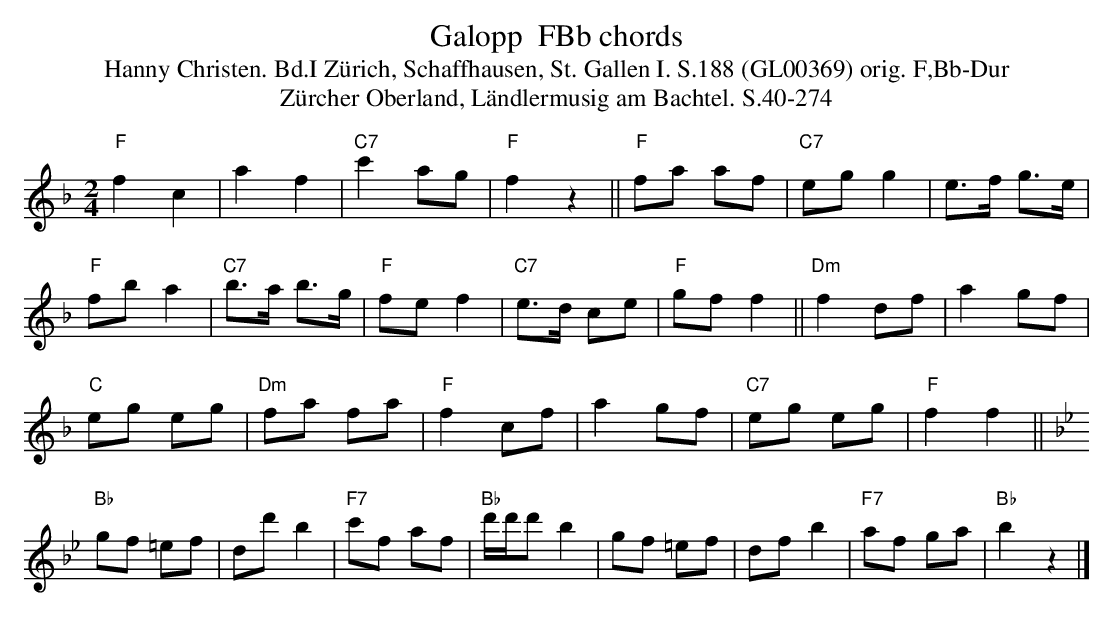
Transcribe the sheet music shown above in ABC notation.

X:1
T: Galopp  FBb chords
T:Hanny Christen. Bd.I Zürich, Schaffhausen, St. Gallen I. S.188 (GL00369) orig. F,Bb-Dur
T: Z\"urcher Oberland, L\"andlermusig am Bachtel. S.40-274
M:2/4
L:1/8
K:F %%MIDI gchordon
"F"f2c2 | a2f2 | "C7"c'2ag | "F"f2z2 || "F"fa af | "C7"egg2 | e>f g>e |
"F"fba2 | "C7"b>a b>g | "F"fef2 | "C7"e>d ce | "F"gff2 || "Dm"f2df | a2gf |
"C"eg eg | "Dm"fa fa | "F"f2 cf | a2 gf | "C7"eg eg | "F"f2f2 || [K:Bb]
"Bb"gf =ef | dd' b2 | "F7"c'f af | "Bb"d'/d'/d' b2 | gf =ef | dfb2 | "F7"af ga | "Bb"b2z2 |]
